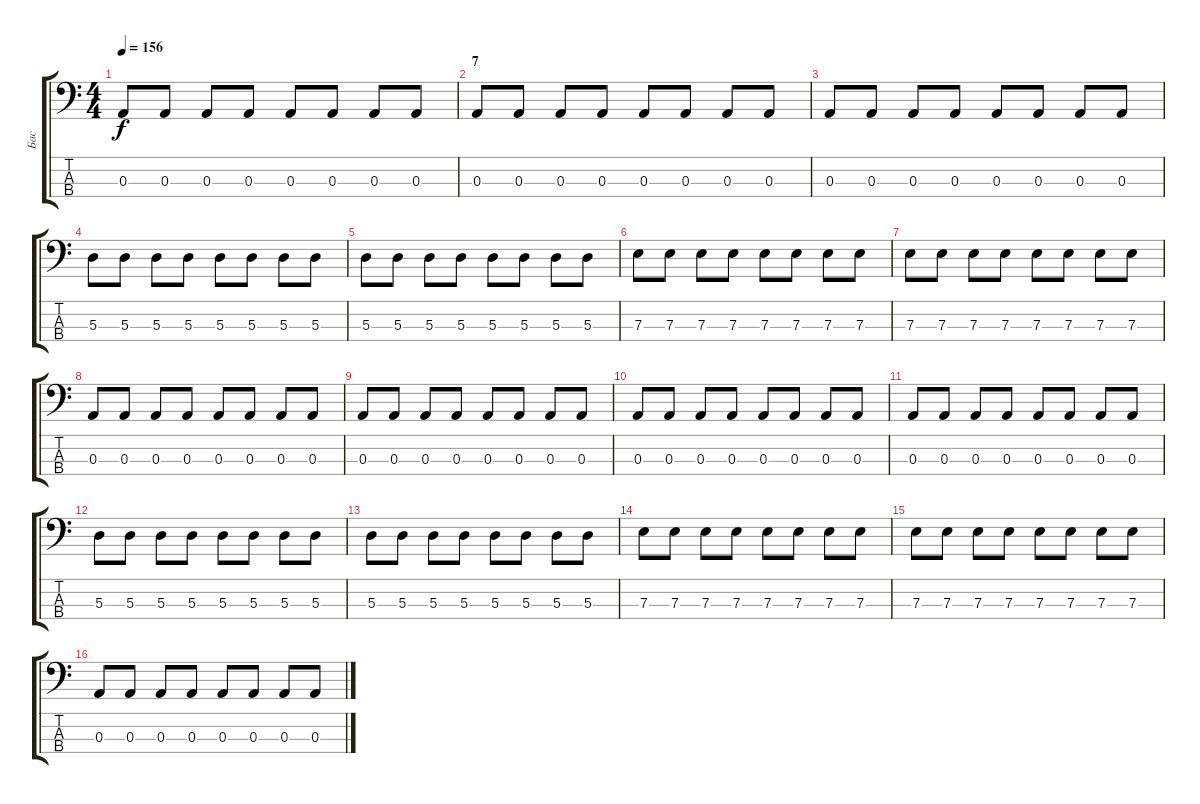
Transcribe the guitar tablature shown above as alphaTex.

\track ("Бас" "Бас") {instrument electricbassfinger}
\staff {score tabs}
\tuning (G2 D2 A1 E1) {hide}
\ts (4 4)
\tempo 156
\clef f4
\ks c
0.3.8{dy f} 0.3.8 0.3.8 0.3.8 0.3.8 0.3.8 0.3.8 0.3.8 |
\section ("" "7")
0.3.8 0.3.8 0.3.8 0.3.8 0.3.8 0.3.8 0.3.8 0.3.8 |
0.3.8 0.3.8 0.3.8 0.3.8 0.3.8 0.3.8 0.3.8 0.3.8 |
5.3.8 5.3.8 5.3.8 5.3.8 5.3.8 5.3.8 5.3.8 5.3.8 |
5.3.8 5.3.8 5.3.8 5.3.8 5.3.8 5.3.8 5.3.8 5.3.8 |
7.3.8 7.3.8 7.3.8 7.3.8 7.3.8 7.3.8 7.3.8 7.3.8 |
7.3.8 7.3.8 7.3.8 7.3.8 7.3.8 7.3.8 7.3.8 7.3.8 |
0.3.8 0.3.8 0.3.8 0.3.8 0.3.8 0.3.8 0.3.8 0.3.8 |
0.3.8 0.3.8 0.3.8 0.3.8 0.3.8 0.3.8 0.3.8 0.3.8 |
0.3.8 0.3.8 0.3.8 0.3.8 0.3.8 0.3.8 0.3.8 0.3.8 |
0.3.8 0.3.8 0.3.8 0.3.8 0.3.8 0.3.8 0.3.8 0.3.8 |
5.3.8 5.3.8 5.3.8 5.3.8 5.3.8 5.3.8 5.3.8 5.3.8 |
5.3.8 5.3.8 5.3.8 5.3.8 5.3.8 5.3.8 5.3.8 5.3.8 |
7.3.8 7.3.8 7.3.8 7.3.8 7.3.8 7.3.8 7.3.8 7.3.8 |
7.3.8 7.3.8 7.3.8 7.3.8 7.3.8 7.3.8 7.3.8 7.3.8 |
0.3.8 0.3.8 0.3.8 0.3.8 0.3.8 0.3.8 0.3.8 0.3.8
